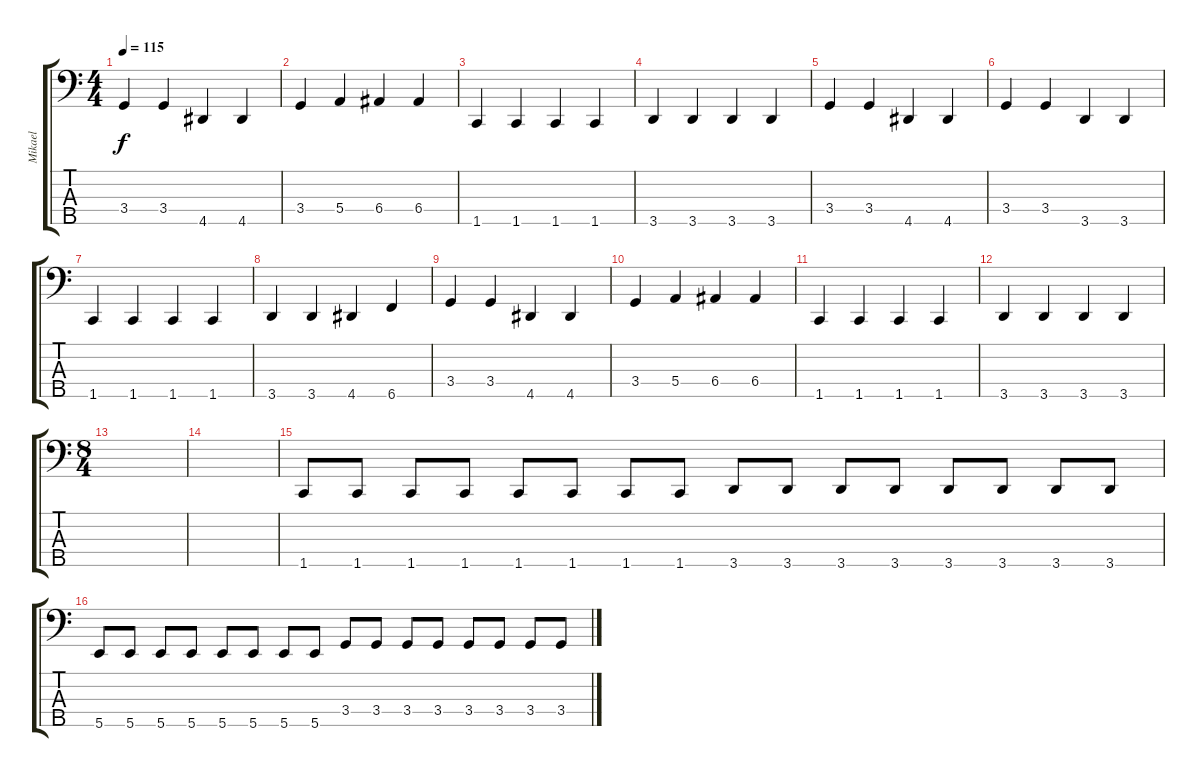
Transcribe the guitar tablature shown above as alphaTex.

\track ("Mikael" "Mikael") {instrument electricbasspick}
\staff {score tabs}
\tuning (G2 D2 A1 E1 B0) {hide}
\ts (4 4)
\tempo 115
\clef f4
\ks c
3.4.4{dy f} 3.4.4 4.5.4 4.5.4 |
3.4.4 5.4.4 6.4.4 6.4.4 |
1.5.4 1.5.4 1.5.4 1.5.4 |
3.5.4 3.5.4 3.5.4 3.5.4 |
3.4.4 3.4.4 4.5.4 4.5.4 |
3.4.4 3.4.4 3.5.4 3.5.4 |
1.5.4 1.5.4 1.5.4 1.5.4 |
3.5.4 3.5.4 4.5.4 6.5.4 |
3.4.4 3.4.4 4.5.4 4.5.4 |
3.4.4 5.4.4 6.4.4 6.4.4 |
1.5.4 1.5.4 1.5.4 1.5.4 |
3.5.4 3.5.4 3.5.4 3.5.4 |
\ts (8 4)
|
|
1.5.8 1.5.8 1.5.8 1.5.8 1.5.8 1.5.8 1.5.8 1.5.8 3.5.8 3.5.8 3.5.8 3.5.8 3.5.8 3.5.8 3.5.8 3.5.8 |
5.5.8 5.5.8 5.5.8 5.5.8 5.5.8 5.5.8 5.5.8 5.5.8 3.4.8 3.4.8 3.4.8 3.4.8 3.4.8 3.4.8 3.4.8 3.4.8
